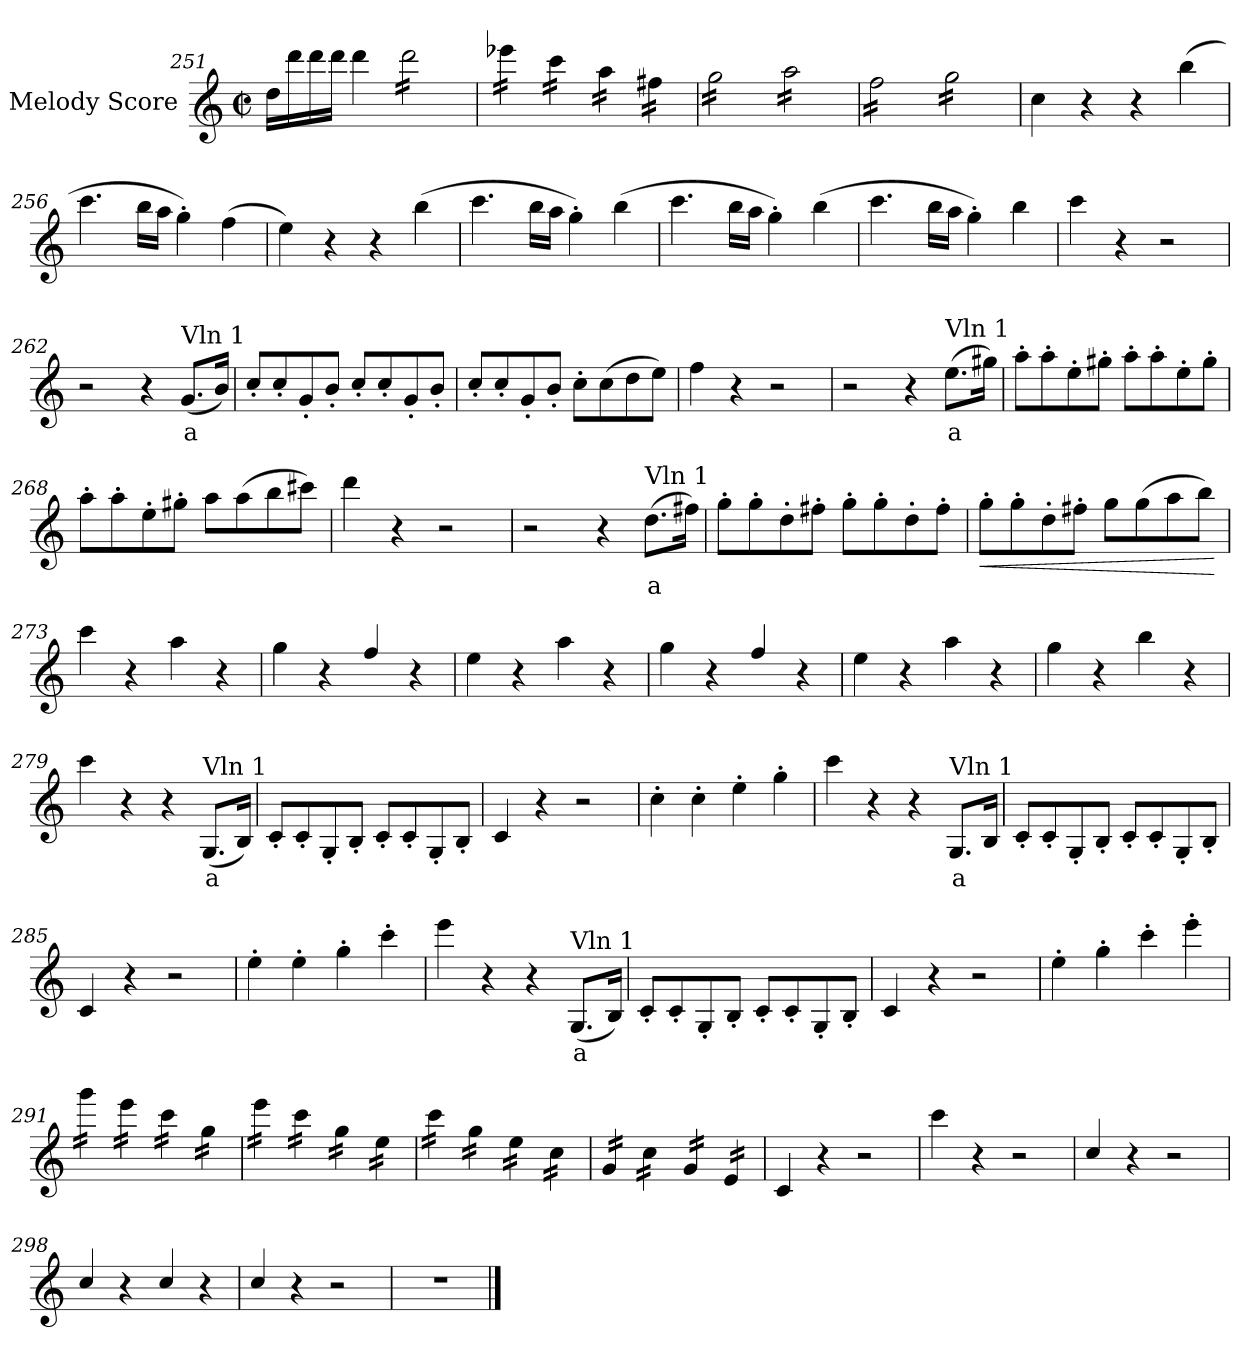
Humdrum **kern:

**kern	**text	**dynam
*part1	*part1	*part1
*staff1	*staff1	*staff1
*I"Melody Score	*	*
*clefG2	*	*
*k[]	*	*
*M2/2	*	*
*met(c|)	*	*
=251	=251	=251
16dd\LL	.	.
16ddd\	.	.
16ddd\	.	.
16ddd\JJ	.	.
4ddd\	.	.
*tremolo	*	*
16ddd\LL	.	.
16ddd\	.	.
16ddd\	.	.
16ddd\	.	.
16ddd\	.	.
16ddd\	.	.
16ddd\	.	.
16ddd\JJ	.	.
=252	=252	=252
16eee-X\LL	.	.
16eee-X\	.	.
16eee-X\	.	.
16eee-X\JJ	.	.
16ccc\LL	.	.
16ccc\	.	.
16ccc\	.	.
16ccc\JJ	.	.
16aa\LL	.	.
16aa\	.	.
16aa\	.	.
16aa\JJ	.	.
16ff#X\LL	.	.
16ff#X\	.	.
16ff#X\	.	.
16ff#X\JJ	.	.
=253	=253	=253
16gg\LL	.	.
16gg\	.	.
16gg\	.	.
16gg\	.	.
16gg\	.	.
16gg\	.	.
16gg\	.	.
16gg\JJ	.	.
16aa\LL	.	.
16aa\	.	.
16aa\	.	.
16aa\	.	.
16aa\	.	.
16aa\	.	.
16aa\	.	.
16aa\JJ	.	.
=254	=254	=254
16ff\LL	.	.
16ff\	.	.
16ff\	.	.
16ff\	.	.
16ff\	.	.
16ff\	.	.
16ff\	.	.
16ff\JJ	.	.
16gg\LL	.	.
16gg\	.	.
16gg\	.	.
16gg\	.	.
16gg\	.	.
16gg\	.	.
16gg\	.	.
16gg\JJ	.	.
*Xtremolo	*	*
=255	=255	=255
4cc\	.	.
4r	.	.
4r	.	.
(4bb\	.	.
=256	=256	=256
4.ccc\	.	.
16bb\LL	.	.
16aa\JJ	.	.
4gg'\)	.	.
(4ff\	.	.
=257	=257	=257
4ee\)	.	.
4r	.	.
4r	.	.
(4bb\	.	.
=258	=258	=258
4.ccc\	.	.
16bb\LL	.	.
16aa\JJ	.	.
4gg'\)	.	.
(4bb\	.	.
=259	=259	=259
4.ccc\	.	.
16bb\LL	.	.
16aa\JJ	.	.
4gg'\)	.	.
(4bb\	.	.
=260	=260	=260
4.ccc\	.	.
16bb\LL	.	.
16aa\JJ	.	.
4gg'\)	.	.
4bb\	.	.
=261	=261	=261
4ccc\	.	.
4r	.	.
2r	.	.
=262	=262	=262
2r	.	.
4r	.	.
!LO:TX:a:t=Vln 1	!	!
!	!LO:LY:b:color=#FF0000	!
(8.g/L	a	.
16b/Jk)	.	.
=263	=263	=263
8cc'/L	.	.
8cc'/	.	.
8g'/	.	.
8b'/J	.	.
8cc'/L	.	.
8cc'/	.	.
8g'/	.	.
8b'/J	.	.
=264	=264	=264
8cc'/L	.	.
8cc'/	.	.
8g'/	.	.
8b'/J	.	.
8cc'\L	.	.
(8cc\	.	.
8dd\	.	.
8ee\J)	.	.
=265	=265	=265
4ff\	.	.
4r	.	.
2r	.	.
=266	=266	=266
2r	.	.
4r	.	.
!LO:TX:a:t=Vln 1	!	!
!	!LO:LY:b:color=#FF0000	!
(8.ee\L	a	.
16gg#X\Jk)	.	.
=267	=267	=267
8aa'\L	.	.
8aa'\	.	.
8ee'\	.	.
8gg#X'\J	.	.
8aa'\L	.	.
8aa'\	.	.
8ee'\	.	.
8gg#'\J	.	.
=268	=268	=268
8aa'\L	.	.
8aa'\	.	.
8ee'\	.	.
8gg#X'\J	.	.
8aa\L	.	.
(8aa\	.	.
8bb\	.	.
8ccc#X\J)	.	.
=269	=269	=269
4ddd\	.	.
4r	.	.
2r	.	.
=270	=270	=270
2r	.	.
4r	.	.
!LO:TX:a:t=Vln 1	!	!
!	!LO:LY:b:color=#FF0000	!
(8.dd\L	a	.
16ff#X\Jk)	.	.
=271	=271	=271
8gg'\L	.	.
8gg'\	.	.
8dd'\	.	.
8ff#X'\J	.	.
8gg'\L	.	.
8gg'\	.	.
8dd'\	.	.
8ff#'\J	.	.
=272	=272	=272
!	!	!LO:HP:b
8gg'\L	.	<
8gg'\	.	.
8dd'\	.	.
8ff#X'\J	.	.
8gg\L	.	.
(8gg\	.	.
8aa\	.	.
8bb\J)	.	.
.	.	[
=273	=273	=273
4ccc\	.	.
4r	.	.
4aa\	.	.
4r	.	.
=274	=274	=274
4gg\	.	.
4r	.	.
4ff/	.	.
4r	.	.
=275	=275	=275
4ee\	.	.
4r	.	.
4aa\	.	.
4r	.	.
=276	=276	=276
4gg\	.	.
4r	.	.
4ff/	.	.
4r	.	.
=277	=277	=277
4ee\	.	.
4r	.	.
4aa\	.	.
4r	.	.
=278	=278	=278
4gg\	.	.
4r	.	.
4bb\	.	.
4r	.	.
=279	=279	=279
4ccc\	.	.
4r	.	.
4r	.	.
!LO:TX:a:t=Vln 1	!	!
!	!LO:LY:b:color=#FF0000	!
(8.G/L	a	.
16B/Jk)	.	.
=280	=280	=280
8c'/L	.	.
8c'/	.	.
8G'/	.	.
8B'/J	.	.
8c'/L	.	.
8c'/	.	.
8G'/	.	.
8B'/J	.	.
=281	=281	=281
4c/	.	.
4r	.	.
2r	.	.
=282	=282	=282
4cc'\	.	.
4cc'\	.	.
4ee'\	.	.
4gg'\	.	.
=283	=283	=283
4ccc\	.	.
4r	.	.
4r	.	.
!LO:TX:a:t=Vln 1	!	!
!	!LO:LY:b:color=#FF0000	!
8.G/L	a	.
16B/Jk	.	.
=284	=284	=284
8c'/L	.	.
8c'/	.	.
8G'/	.	.
8B'/J	.	.
8c'/L	.	.
8c'/	.	.
8G'/	.	.
8B'/J	.	.
=285	=285	=285
4c/	.	.
4r	.	.
2r	.	.
=286	=286	=286
4ee'\	.	.
4ee'\	.	.
4gg'\	.	.
4ccc'\	.	.
=287	=287	=287
4eee\	.	.
4r	.	.
4r	.	.
!LO:TX:a:t=Vln 1	!	!
!	!LO:LY:b:color=#FF0000	!
(8.G/L	a	.
16B/Jk)	.	.
=288	=288	=288
8c'/L	.	.
8c'/	.	.
8G'/	.	.
8B'/J	.	.
8c'/L	.	.
8c'/	.	.
8G'/	.	.
8B'/J	.	.
=289	=289	=289
4c/	.	.
4r	.	.
2r	.	.
=290	=290	=290
4ee'\	.	.
4gg'\	.	.
4ccc'\	.	.
4eee'\	.	.
=291	=291	=291
*tremolo	*	*
16ggg\LL	.	.
16ggg\	.	.
16ggg\	.	.
16ggg\JJ	.	.
16eee\LL	.	.
16eee\	.	.
16eee\	.	.
16eee\JJ	.	.
16ccc\LL	.	.
16ccc\	.	.
16ccc\	.	.
16ccc\JJ	.	.
16gg\LL	.	.
16gg\	.	.
16gg\	.	.
16gg\JJ	.	.
=292	=292	=292
16eee\LL	.	.
16eee\	.	.
16eee\	.	.
16eee\JJ	.	.
16ccc\LL	.	.
16ccc\	.	.
16ccc\	.	.
16ccc\JJ	.	.
16gg\LL	.	.
16gg\	.	.
16gg\	.	.
16gg\JJ	.	.
16ee\LL	.	.
16ee\	.	.
16ee\	.	.
16ee\JJ	.	.
=293	=293	=293
16ccc\LL	.	.
16ccc\	.	.
16ccc\	.	.
16ccc\JJ	.	.
16gg\LL	.	.
16gg\	.	.
16gg\	.	.
16gg\JJ	.	.
16ee\LL	.	.
16ee\	.	.
16ee\	.	.
16ee\JJ	.	.
16cc\LL	.	.
16cc\	.	.
16cc\	.	.
16cc\JJ	.	.
=294	=294	=294
16g/LL	.	.
16g/	.	.
16g/	.	.
16g/JJ	.	.
16cc\LL	.	.
16cc\	.	.
16cc\	.	.
16cc\JJ	.	.
16g/LL	.	.
16g/	.	.
16g/	.	.
16g/JJ	.	.
16e/LL	.	.
16e/	.	.
16e/	.	.
16e/JJ	.	.
*Xtremolo	*	*
=295	=295	=295
4c/	.	.
4r	.	.
2r	.	.
=296	=296	=296
4ccc\	.	.
4r	.	.
2r	.	.
=297	=297	=297
4cc/	.	.
4r	.	.
2r	.	.
=298	=298	=298
4cc/	.	.
4r	.	.
4cc/	.	.
4r	.	.
=299	=299	=299
4cc/	.	.
4r	.	.
2r	.	.
=300	=300	=300
1r	.	.
==	==	==
*-	*-	*-
